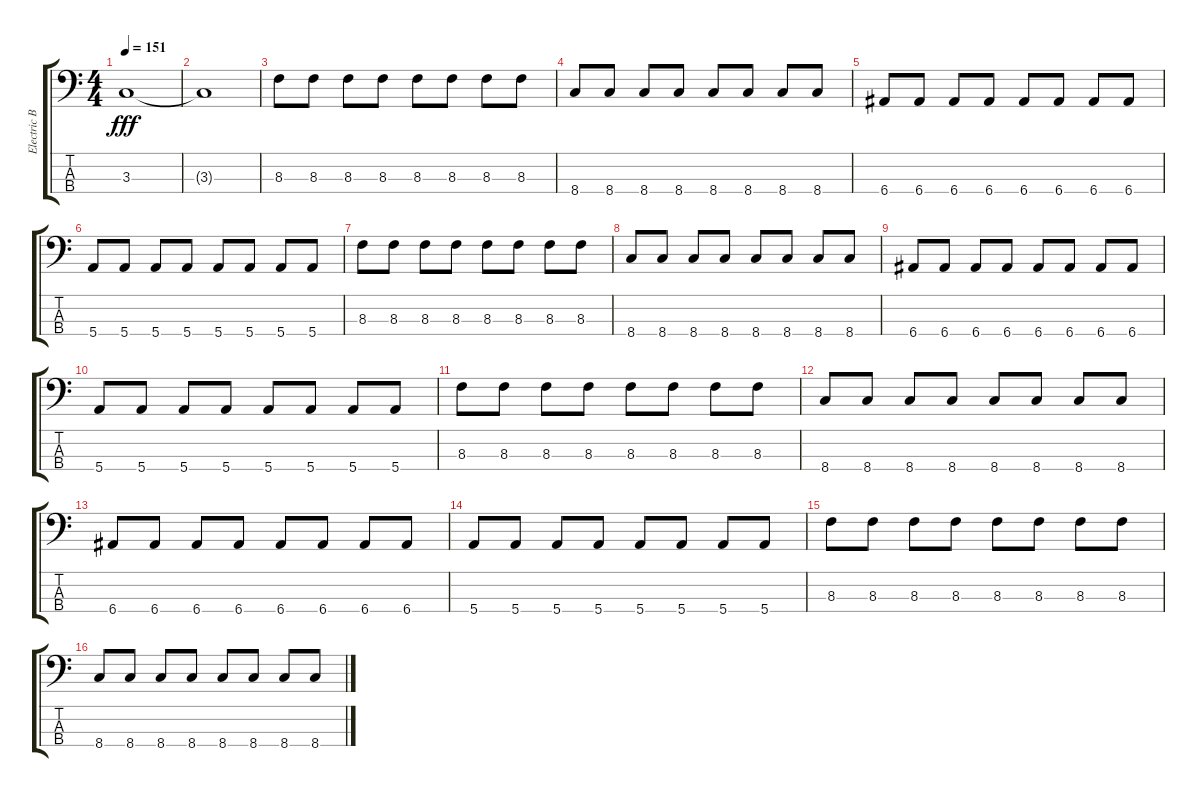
\track ("Electric Bass Guitar" "Electric B") {instrument electricbassfinger}
\staff {score tabs}
\tuning (G2 D2 A1 E1) {hide}
\ts (4 4)
\tempo 151
\clef f4
\ks c
3.3.1{dy fff} |
3.3{t}.1 |
8.3.8 8.3.8 8.3.8 8.3.8 8.3.8 8.3.8 8.3.8 8.3.8 |
8.4.8 8.4.8 8.4.8 8.4.8 8.4.8 8.4.8 8.4.8 8.4.8 |
6.4.8 6.4.8 6.4.8 6.4.8 6.4.8 6.4.8 6.4.8 6.4.8 |
5.4.8 5.4.8 5.4.8 5.4.8 5.4.8 5.4.8 5.4.8 5.4.8 |
8.3.8 8.3.8 8.3.8 8.3.8 8.3.8 8.3.8 8.3.8 8.3.8 |
8.4.8 8.4.8 8.4.8 8.4.8 8.4.8 8.4.8 8.4.8 8.4.8 |
6.4.8 6.4.8 6.4.8 6.4.8 6.4.8 6.4.8 6.4.8 6.4.8 |
5.4.8 5.4.8 5.4.8 5.4.8 5.4.8 5.4.8 5.4.8 5.4.8 |
8.3.8 8.3.8 8.3.8 8.3.8 8.3.8 8.3.8 8.3.8 8.3.8 |
8.4.8 8.4.8 8.4.8 8.4.8 8.4.8 8.4.8 8.4.8 8.4.8 |
6.4.8 6.4.8 6.4.8 6.4.8 6.4.8 6.4.8 6.4.8 6.4.8 |
5.4.8 5.4.8 5.4.8 5.4.8 5.4.8 5.4.8 5.4.8 5.4.8 |
8.3.8 8.3.8 8.3.8 8.3.8 8.3.8 8.3.8 8.3.8 8.3.8 |
8.4.8 8.4.8 8.4.8 8.4.8 8.4.8 8.4.8 8.4.8 8.4.8
